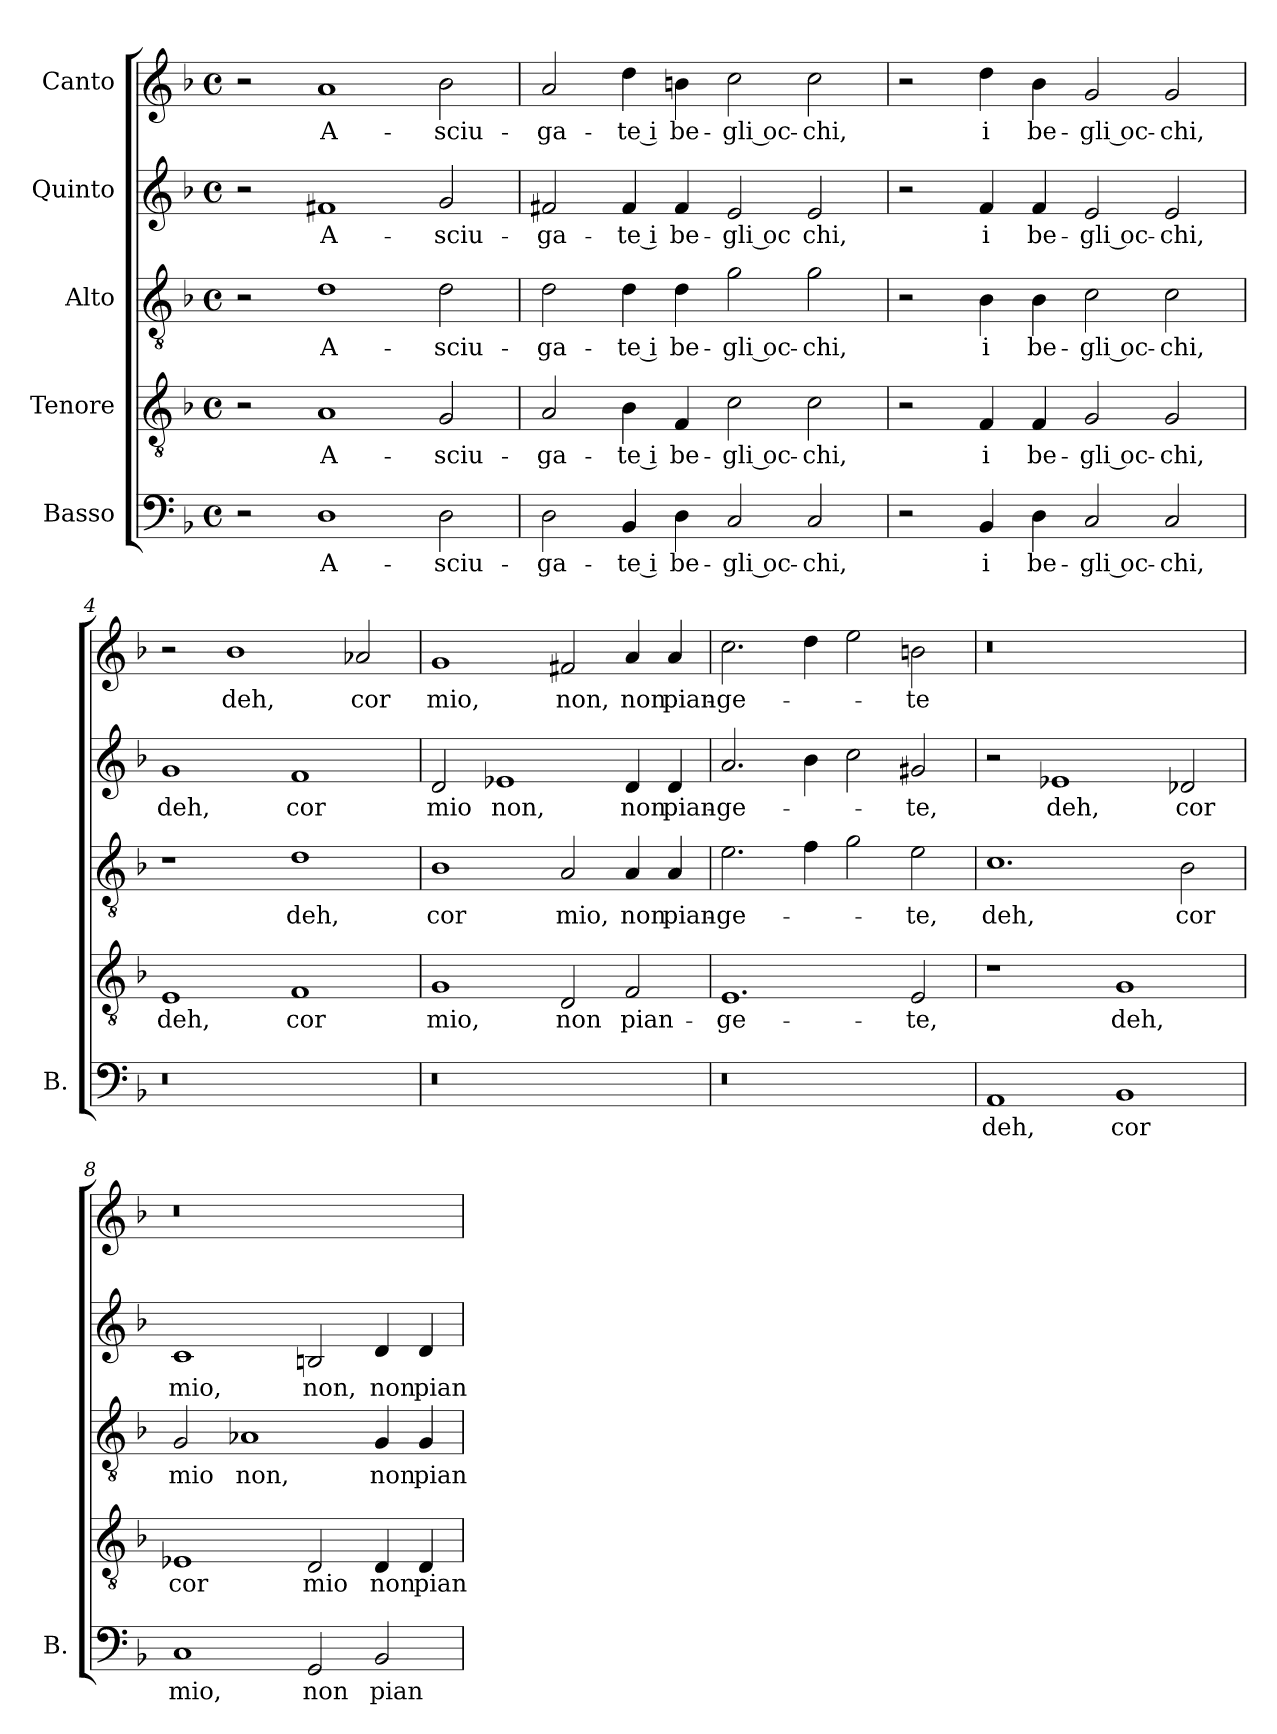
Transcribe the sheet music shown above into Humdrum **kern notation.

**kern	**text	**kern	**text	**kern	**text	**kern	**text	**kern	**text
*part5	*part5	*part4	*part4	*part3	*part3	*part2	*part2	*part1	*part1
*staff5	*staff5	*staff4	*staff4	*staff3	*staff3	*staff2	*staff2	*staff1	*staff1
*I"Basso	*	*I"Tenore	*	*I"Alto	*	*I"Quinto	*	*I"Canto	*
*I'B.	*	*	*	*	*	*	*	*	*
*clefF4	*	*clefGv2	*	*clefGv2	*	*clefG2	*	*clefG2	*
*k[b-]	*	*k[b-]	*	*k[b-]	*	*k[b-]	*	*k[b-]	*
*F:	*	*F:	*	*F:	*	*F:	*	*F:	*
*M4/4	*	*M4/4	*	*M4/4	*	*M4/4	*	*M4/4	*
*met(c)	*	*met(c)	*	*met(c)	*	*met(c)	*	*met(c)	*
=1	=1	=1	=1	=1	=1	=1	=1	=1	=1
2r	.	2r	.	2r	.	2r	.	2r	.
1D\	A-	1A/	A-	1d\	A-	1f#X/	A-	1a/	A-
2D\	-sciu-	2G/	-sciu-	2d\	-sciu-	2g/	-sciu-	2b-\	-sciu-
=2	=2	=2	=2	=2	=2	=2	=2	=2	=2
2D\	-ga-	2A/	-ga-	2d\	-ga-	2f#X/	-ga-	2a/	-ga-
4BB-/	-te i	4B-\	-te i	4d\	-te i	4f#/	-te i	4dd\	-te i
4D\	be-	4F/	be-	4d\	be-	4f#/	be-	4bn\	be-
2C/	-gli oc-	2c\	-gli oc-	2g\	-gli oc-	2e/	-gli oc	2cc\	-gli oc-
2C/	-chi,	2c\	-chi,	2g\	-chi,	2e/	chi,	2cc\	-chi,
=3	=3	=3	=3	=3	=3	=3	=3	=3	=3
2r	.	2r	.	2r	.	2r	.	2r	.
4BB-/	i	4F/	i	4B-\	i	4f/	i	4dd\	i
4D\	be-	4F/	be-	4B-\	be-	4f/	be-	4b-\	be-
2C/	-gli oc-	2G/	-gli oc-	2c\	-gli oc-	2e/	-gli oc-	2g/	-gli oc-
2C/	-chi,	2G/	-chi,	2c\	-chi,	2e/	-chi,	2g/	-chi,
=4	=4	=4	=4	=4	=4	=4	=4	=4	=4
!LO:N:vis=0	!	!	!	!	!	!	!	!	!
1r	.	1E/	deh,	1r	.	1g/	deh,	2r	.
.	.	.	.	.	.	.	.	1b-\	deh,
1ryy	.	1F/	cor	1d\	deh,	1f/	cor	.	.
.	.	.	.	.	.	.	.	2a-X/	cor
=5	=5	=5	=5	=5	=5	=5	=5	=5	=5
!LO:N:vis=0	!	!	!	!	!	!	!	!	!
1r	.	1G/	mio,	1B-\	cor	2d/	mio	1g/	mio,
.	.	.	.	.	.	1e-X/	non,	.	.
1ryy	.	2D/	non	2A/	mio,	.	.	2f#X/	non,
.	.	2F/	pian-	4A/	non	4d/	non	4a/	non
.	.	.	.	4A/	pian-	4d/	pian-	4a/	pian-
=6	=6	=6	=6	=6	=6	=6	=6	=6	=6
!LO:N:vis=0	!	!	!	!	!	!	!	!	!
1r	.	1.E/	-ge-	2.e\	-ge-	2.a/	-ge-	2.cc\	-ge-
.	.	.	.	4f\	.	4b-\	.	4dd\	.
1ryy	.	.	.	2g\	.	2cc\	.	2ee\	.
.	.	2E/	-te,	2e\	-te,	2g#X/	-te,	2bn\	-te
=7	=7	=7	=7	=7	=7	=7	=7	=7	=7
!	!	!	!	!	!	!	!	!LO:N:vis=0	!
1AA/	deh,	1r	.	1.c\	deh,	2r	.	1r	.
.	.	.	.	.	.	1e-X/	deh,	.	.
1BB-/	cor	1G/	deh,	.	.	.	.	1ryy	.
.	.	.	.	2B-\	cor	2d-X/	cor	.	.
=8	=8	=8	=8	=8	=8	=8	=8	=8	=8
!	!	!	!	!	!	!	!	!LO:N:vis=0	!
1C/	mio,	1E-X/	cor	2G/	mio	1c/	mio,	1r	.
.	.	.	.	1A-X/	non,	.	.	.	.
2GG/	non	2D/	mio	.	.	2Bn/	non,	1ryy	.
2BB-/	pian-	4D/	non	4G/	non	4d/	non	.	.
.	.	4D/	pian-	4G/	pian-	4d/	pian-	.	.
=	=	=	=	=	=	=	=	=	=
*-	*-	*-	*-	*-	*-	*-	*-	*-	*-
